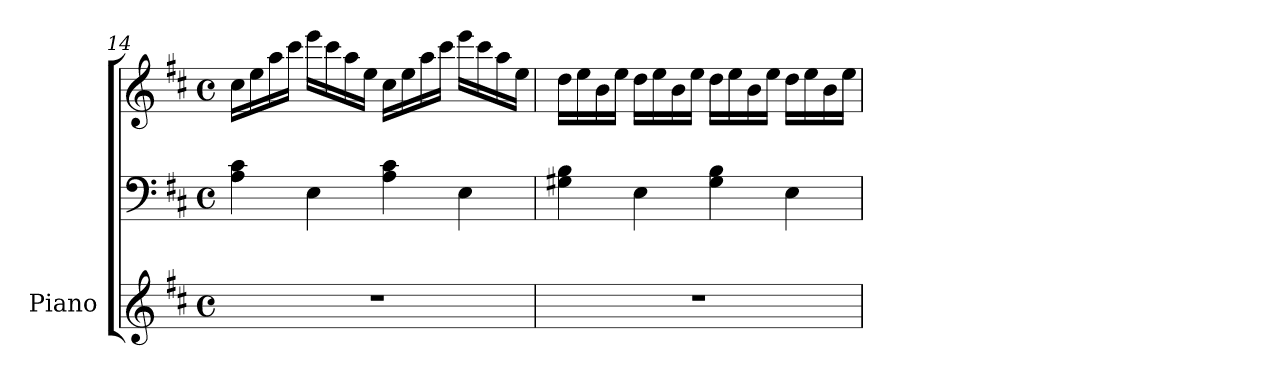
**kern	**kern	**kern
*part1	*part1	*part1
*staff3	*staff2	*staff1
*I"Piano	*	*
*I'Pno	*	*
*clefG2	*clefF4	*clefG2
*k[f#c#]	*k[f#c#]	*k[f#c#]
*M4/4	*M4/4	*M4/4
*met(c)	*met(c)	*met(c)
=14	=14	=14
1r	4A\ 4c#\	16cc#\LL
.	.	16ee\
.	.	16aa\
.	.	16ccc#\JJ
.	4E\	16eee\LL
.	.	16ccc#\
.	.	16aa\
.	.	16ee\JJ
.	4A\ 4c#\	16cc#\LL
.	.	16ee\
.	.	16aa\
.	.	16ccc#\JJ
.	4E\	16eee\LL
.	.	16ccc#\
.	.	16aa\
.	.	16ee\JJ
!!LO:PB:g=z
=15	=15	=15
1r	4G#X\ 4B\	16dd\LL
.	.	16ee\
.	.	16b\
.	.	16ee\JJ
.	4E\	16dd\LL
.	.	16ee\
.	.	16b\
.	.	16ee\JJ
.	4G#\ 4B\	16dd\LL
.	.	16ee\
.	.	16b\
.	.	16ee\JJ
.	4E\	16dd\LL
.	.	16ee\
.	.	16b\
.	.	16ee\JJ
=	=	=
*-	*-	*-
